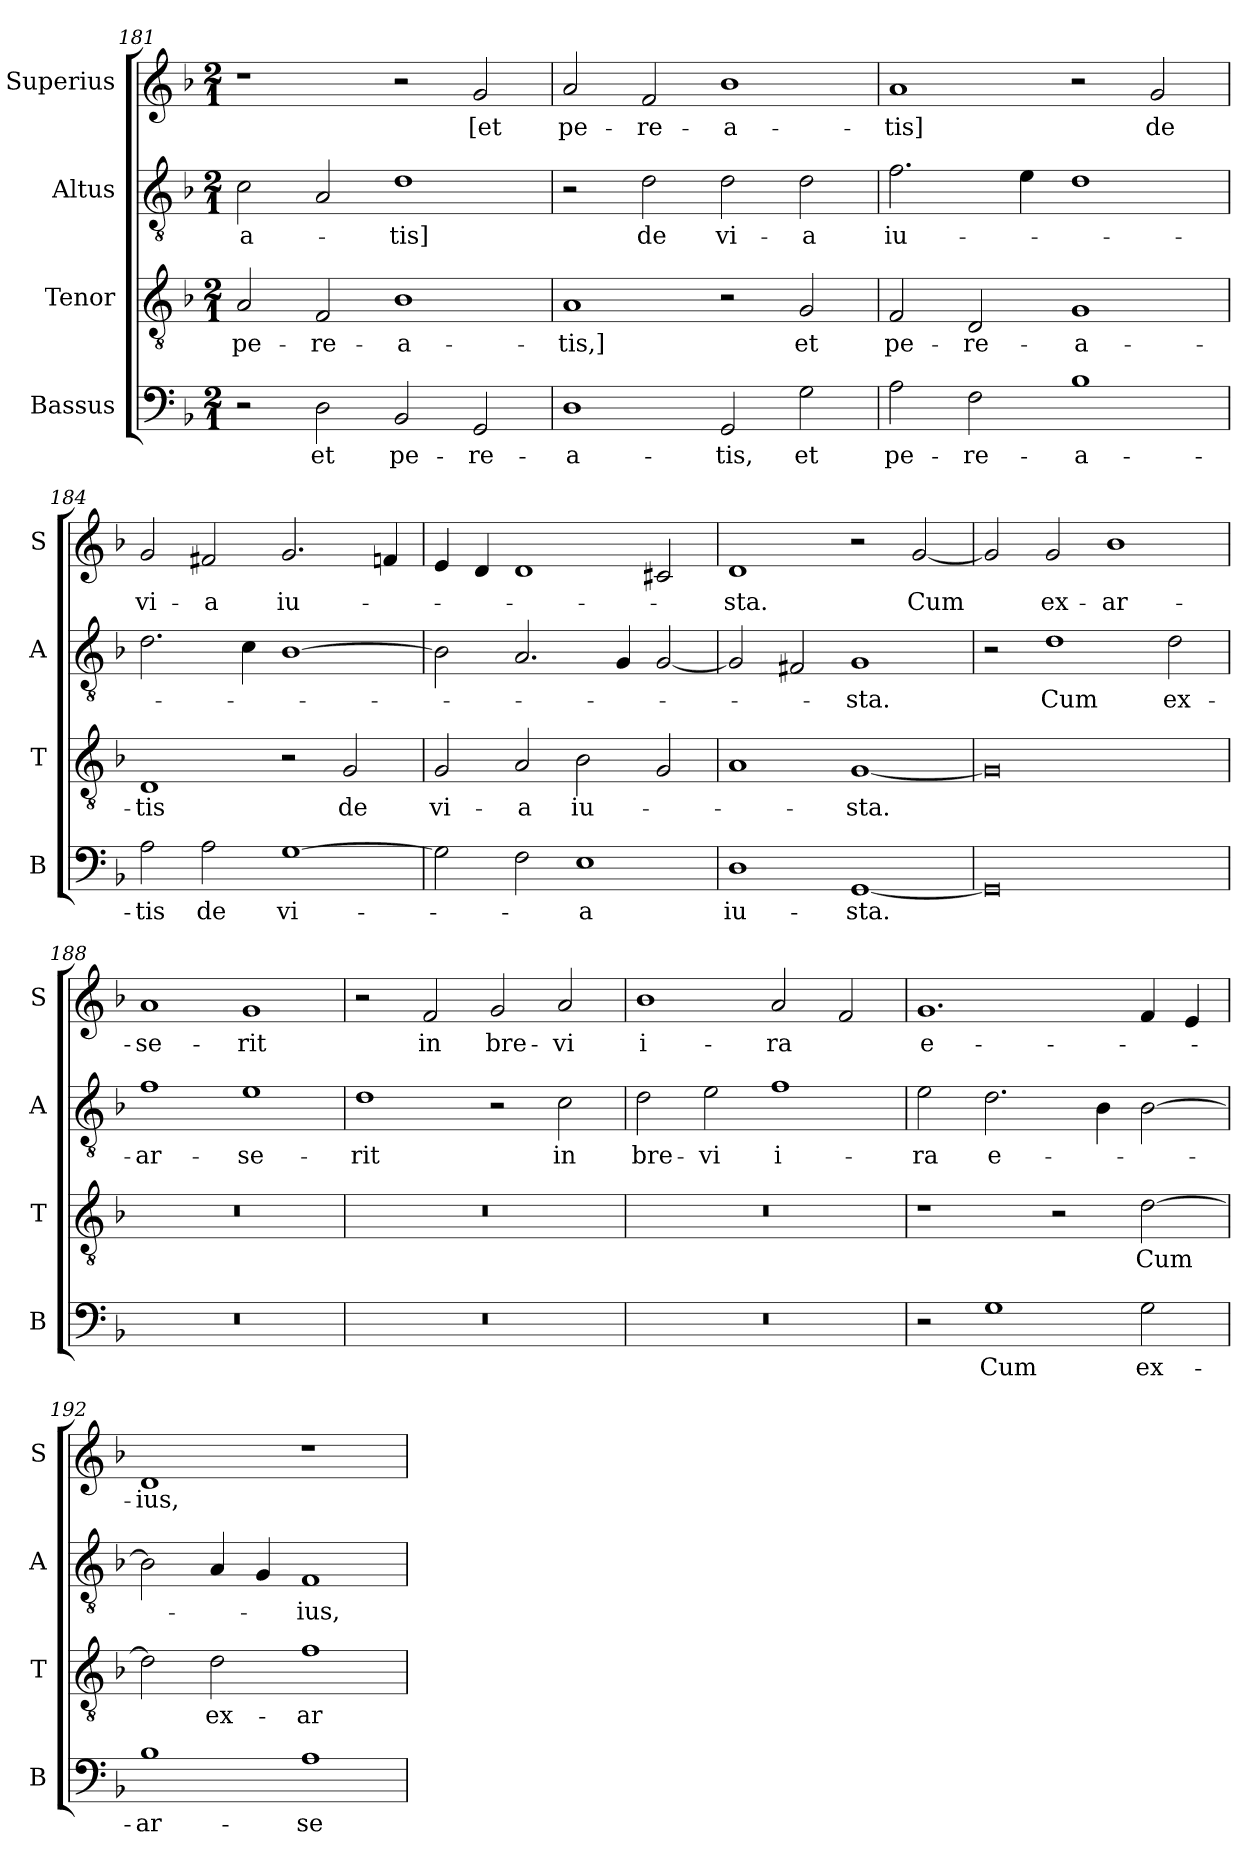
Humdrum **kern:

**kern	**text	**kern	**text	**kern	**text	**kern	**text
*part4	*part4	*part3	*part3	*part2	*part2	*part1	*part1
*staff4	*staff4	*staff3	*staff3	*staff2	*staff2	*staff1	*staff1
*I"Bassus	*	*I"Tenor	*	*I"Altus	*	*I"Superius	*
*I'B	*	*I'T	*	*I'A	*	*I'S	*
*clefF4	*	*clefGv2	*	*clefGv2	*	*clefG2	*
*k[b-]	*	*k[b-]	*	*k[b-]	*	*k[b-]	*
*F:	*	*F:	*	*F:	*	*F:	*
*M2/1	*	*M2/1	*	*M2/1	*	*M2/1	*
=181	=181	=181	=181	=181	=181	=181	=181
2r	.	2A	pe-	2c	-a-	1r	.
2D	et	2F	-re-	2A	.	.	.
2BB-	pe-	1B-	-a-	1d	-tis]	2r	.
2GG	-re-	.	.	.	.	2g	[et
=182	=182	=182	=182	=182	=182	=182	=182
1D	-a-	1A	-tis,]	2r	.	2a	pe-
.	.	.	.	2d	de	2f	-re-
2GG	-tis,	2r	.	2d	vi-	1b-	-a-
2G	et	2G	et	2d	-a	.	.
=183	=183	=183	=183	=183	=183	=183	=183
2A	pe-	2F	pe-	2.f	iu-	1a	-tis]
2F	-re-	2D	-re-	.	.	.	.
.	.	.	.	4e	.	.	.
1B-	-a-	1G	-a-	1d	.	2r	.
.	.	.	.	.	.	2g	de
=184	=184	=184	=184	=184	=184	=184	=184
2A	-tis	1D	-tis	2.d	.	2g	vi-
2A	de	.	.	.	.	2f#X	-a
.	.	.	.	4c	.	.	.
[1G	vi-	2r	.	[1B-	.	2.g	iu-
.	.	2G	de	.	.	.	.
.	.	.	.	.	.	4fn	.
=185	=185	=185	=185	=185	=185	=185	=185
2G]	.	2G	vi-	2B-]	.	4e	.
.	.	.	.	.	.	4d	.
2F	.	2A	-a	2.A	.	1d	.
1E	-a	2B-	iu-	.	.	.	.
.	.	.	.	4G	.	.	.
.	.	2G	.	[2G	.	2c#X	.
=186	=186	=186	=186	=186	=186	=186	=186
1D	iu-	1A	.	2G]	.	1d	-sta.
.	.	.	.	2F#X	.	.	.
[1GG	-sta.	[1G	-sta.	1G	-sta.	2r	.
.	.	.	.	.	.	[2g	Cum
=187	=187	=187	=187	=187	=187	=187	=187
0GG]	.	0G]	.	2r	.	2g]	.
.	.	.	.	1d	Cum	2g	ex-
.	.	.	.	.	.	1b-	-ar-
.	.	.	.	2d	ex-	.	.
=188	=188	=188	=188	=188	=188	=188	=188
0r	.	0r	.	1f	-ar-	1a	-se-
.	.	.	.	1e	-se-	1g	-rit
=189	=189	=189	=189	=189	=189	=189	=189
0r	.	0r	.	1d	-rit	2r	.
.	.	.	.	.	.	2f	in
.	.	.	.	2r	.	2g	bre-
.	.	.	.	2c	in	2a	-vi
=190	=190	=190	=190	=190	=190	=190	=190
0r	.	0r	.	2d	bre-	1b-	i-
.	.	.	.	2e	-vi	.	.
.	.	.	.	1f	i-	2a	-ra
.	.	.	.	.	.	2f	.
=191	=191	=191	=191	=191	=191	=191	=191
2r	.	1r	.	2e	-ra	1.g	e-
1G	Cum	.	.	2.d	e-	.	.
.	.	2r	.	.	.	.	.
.	.	.	.	4B-	.	.	.
2G	ex-	[2d	Cum	[2B-	.	4f	.
.	.	.	.	.	.	4e	.
=192	=192	=192	=192	=192	=192	=192	=192
1B-	-ar-	2d]	.	2B-]	.	1d	-ius,
.	.	2d	ex-	4A	.	.	.
.	.	.	.	4G	.	.	.
1A	-se-	1f	-ar-	1F	-ius,	1r	.
=	=	=	=	=	=	=	=
*-	*-	*-	*-	*-	*-	*-	*-
